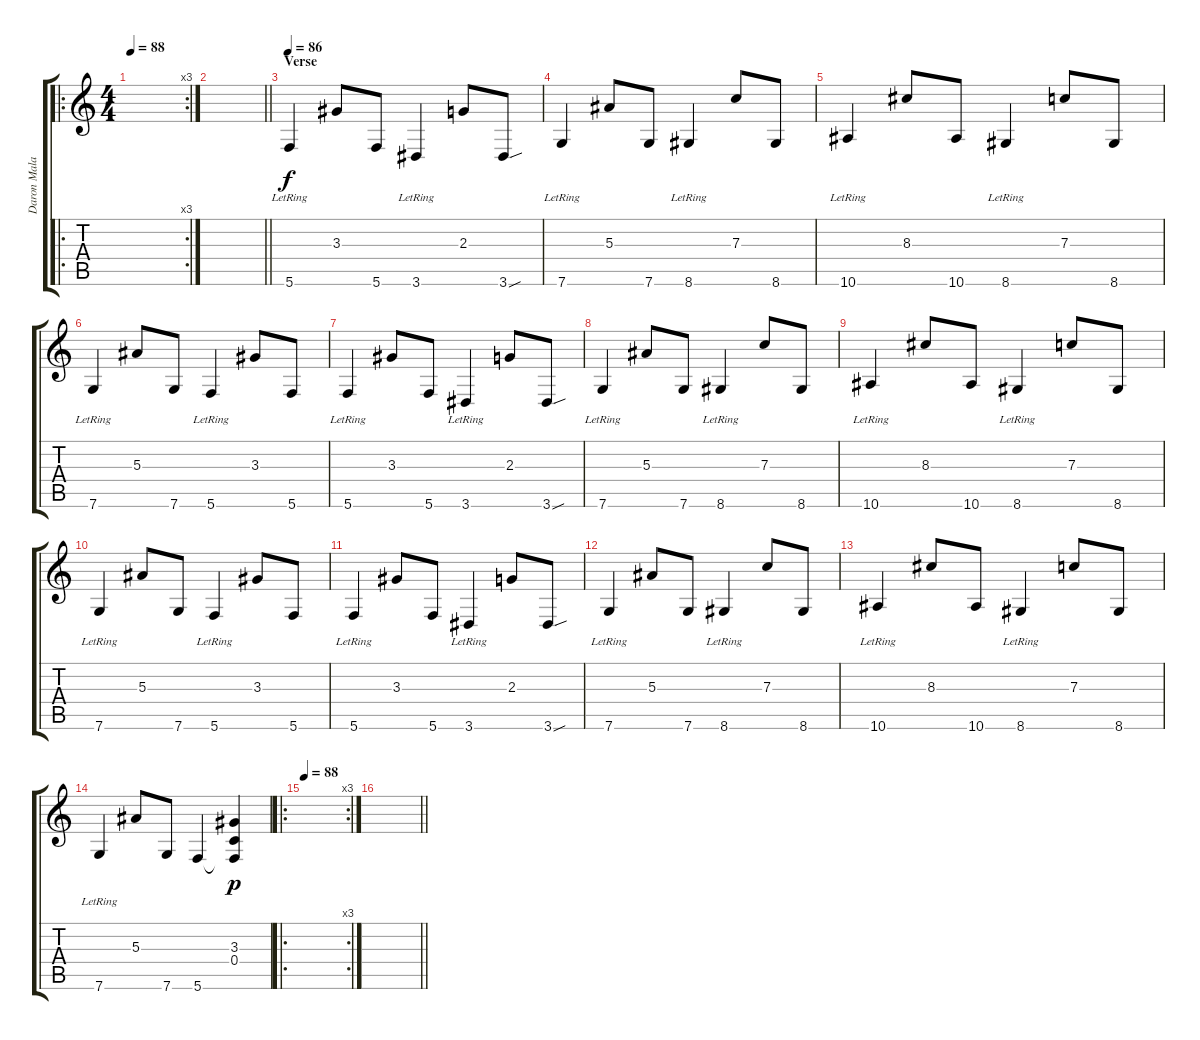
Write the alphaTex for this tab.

\track ("Daron Malakian" "Daron Mala") {instrument electricguitarclean}
\staff {score tabs}
\tuning (D4 A3 F3 C3 G2 C2) {hide}
\ro
\rc 3
\ts (4 4)
\tempo 88
\clef g2
\ks c
|
\barLineRight lightlight
|
\section ("" "Verse")
\tempo 86
5.6{lr}.4 3.3.8 5.6.8 3.6{lr}.4 2.3.8 3.6{sou}.8 |
7.6{lr}.4 5.3.8 7.6.8 8.6{lr}.4 7.3.8 8.6.8 |
10.6{lr}.4 8.3.8 10.6.8 8.6{lr}.4 7.3.8 8.6.8 |
7.6{lr}.4 5.3.8 7.6.8 5.6{lr}.4 3.3.8 5.6.8 |
5.6{lr}.4 3.3.8 5.6.8 3.6{lr}.4 2.3.8 3.6{sou}.8 |
7.6{lr}.4 5.3.8 7.6.8 8.6{lr}.4 7.3.8 8.6.8 |
10.6{lr}.4 8.3.8 10.6.8 8.6{lr}.4 7.3.8 8.6.8 |
7.6{lr}.4 5.3.8 7.6.8 5.6{lr}.4 3.3.8 5.6.8 |
5.6{lr}.4 3.3.8 5.6.8 3.6{lr}.4 2.3.8 3.6{sou}.8 |
7.6{lr}.4 5.3.8 7.6.8 8.6{lr}.4 7.3.8 8.6.8 |
10.6{lr}.4 8.3.8 10.6.8 8.6{lr}.4 7.3.8 8.6.8 |
7.6{lr}.4 5.3.8 7.6.8 5.6.4 (3.3 0.4 5.6{t}).4{dy p} |
\ro
\rc 3
\tempo 88
|
\barLineRight lightlight
